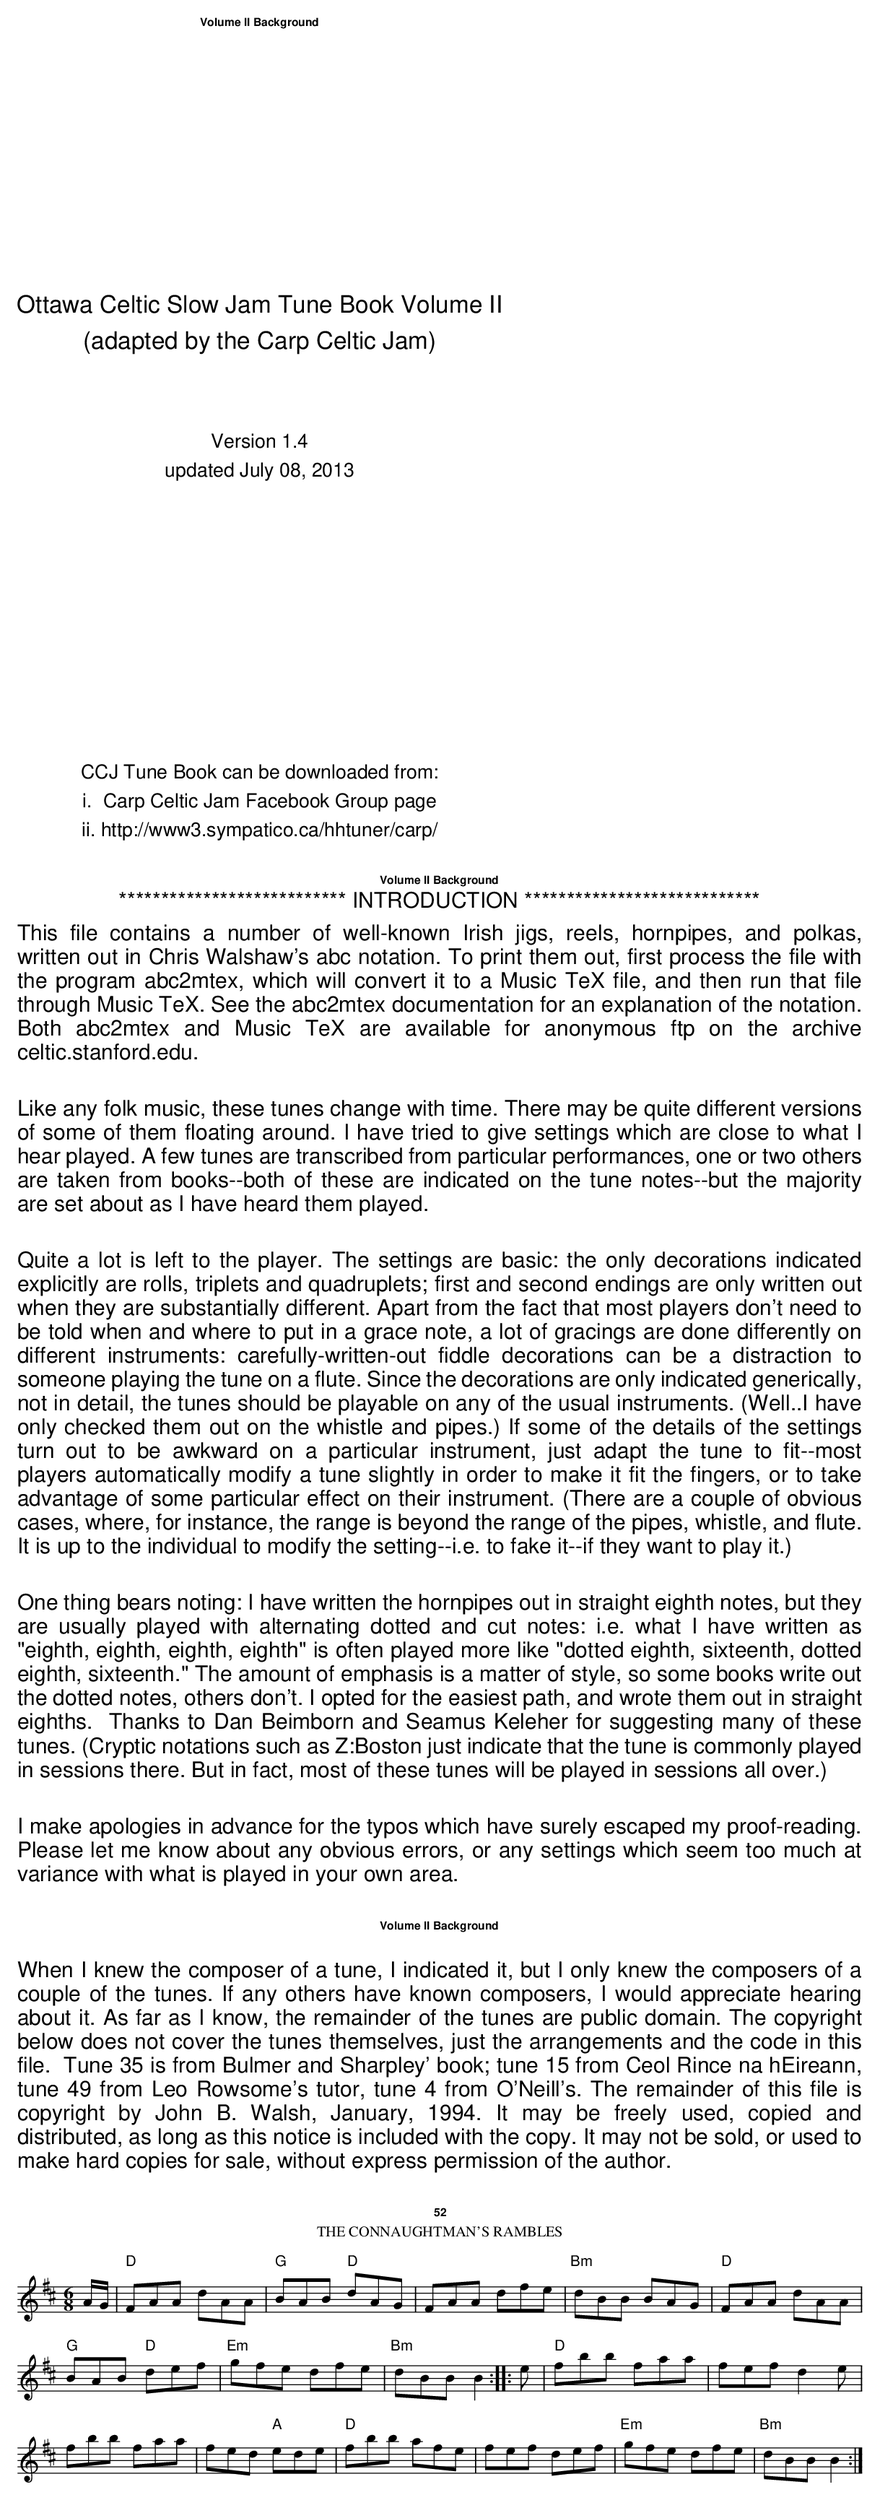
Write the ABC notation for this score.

X:1
T:The Connaughtman's Rambles
M:6/8
K:Bmin
A/G/|"D"FAA dAA|"G"BAB "D"dAG|FAA dfe|\
"Bm"dBB BAG|"D"FAA dAA|
"G"BAB "D"def|"Em"gfe dfe|"Bm"dBB B2::\
e|"D"fbb faa|fef d2e|
fbb faa|fed "A"ede|"D"fbb afe|\
fef def|"Em"gfe dfe|"Bm"dBB B2:|
